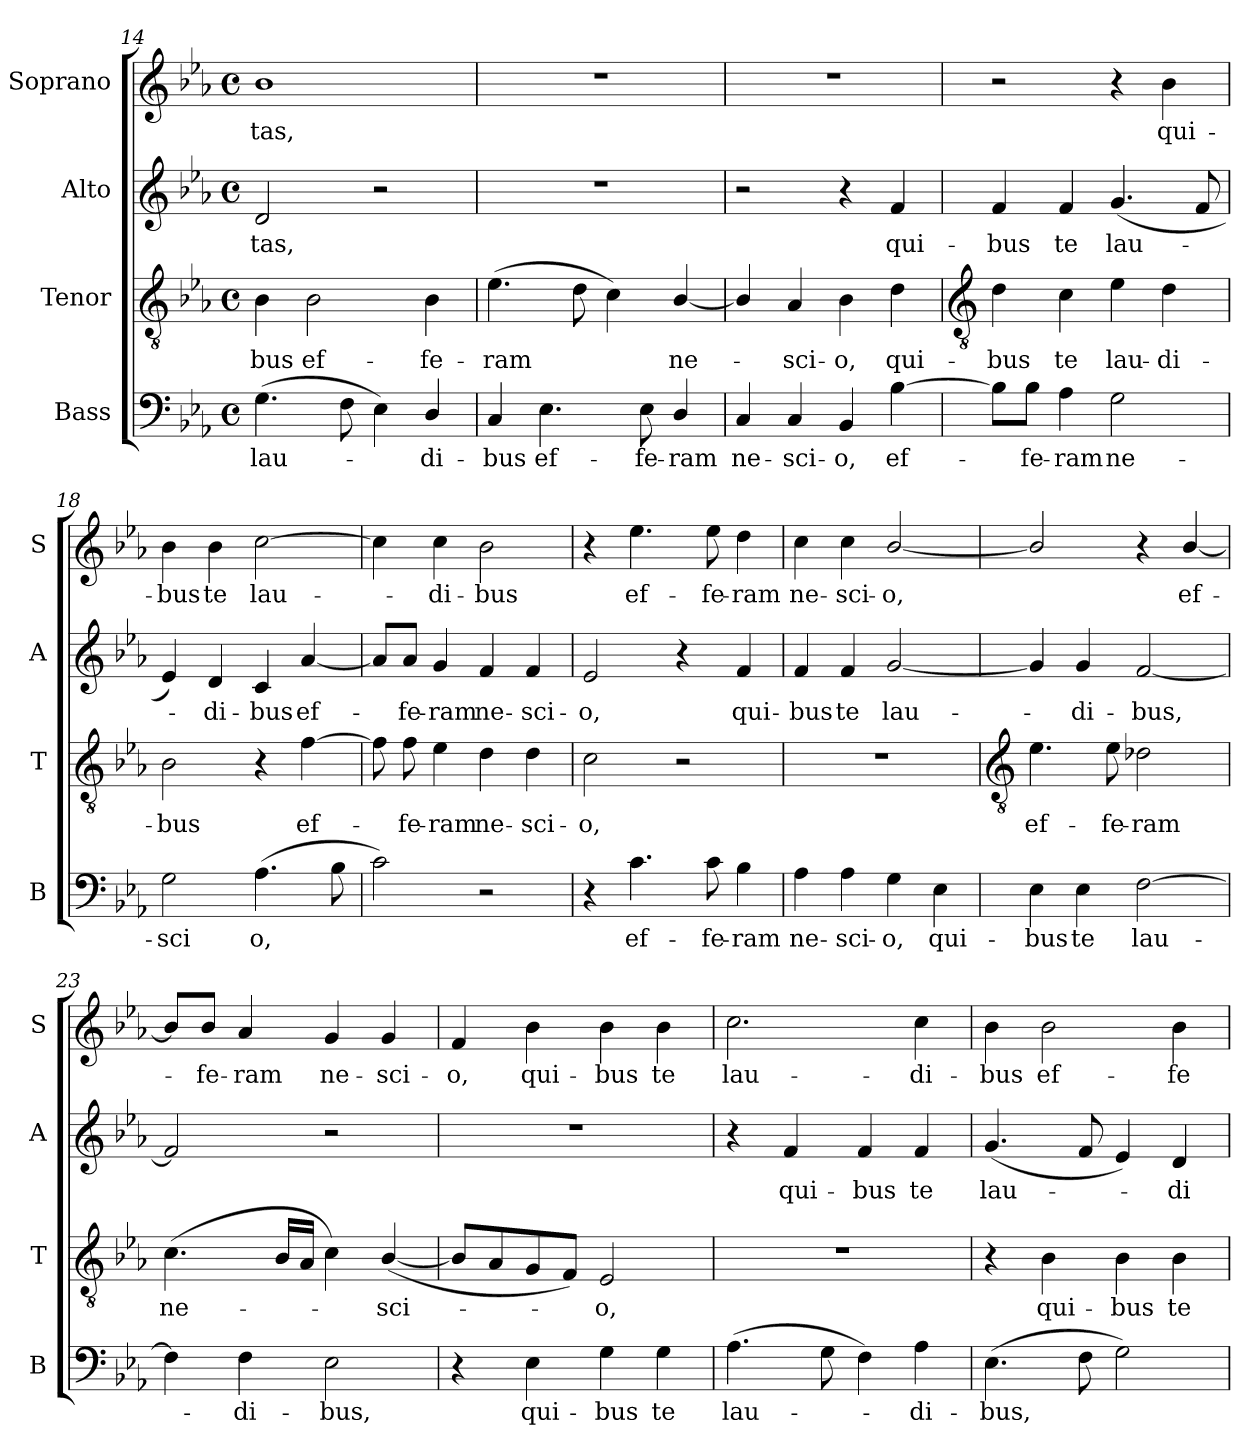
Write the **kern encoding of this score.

**kern	**text	**kern	**text	**kern	**text	**kern	**text
*part4	*part4	*part3	*part3	*part2	*part2	*part1	*part1
*staff4	*staff4	*staff3	*staff3	*staff2	*staff2	*staff1	*staff1
*I"Bass	*	*I"Tenor	*	*I"Alto	*	*I"Soprano	*
*I'B	*	*I'T	*	*I'A	*	*I'S	*
*clefF4	*	*clefGv2	*	*clefG2	*	*clefG2	*
*k[b-e-a-]	*	*k[b-e-a-]	*	*k[b-e-a-]	*	*k[b-e-a-]	*
*E-:	*	*E-:	*	*E-:	*	*E-:	*
*M4/4	*	*M4/4	*	*M4/4	*	*M4/4	*
*met(c)	*	*met(c)	*	*met(c)	*	*met(c)	*
=14	=14	=14	=14	=14	=14	=14	=14
!	!LO:LY:b	!	!LO:LY:b	!	!LO:LY:b	!	!LO:LY:b
(>4.G	lau-	4B-	-bus	2d	-tas,	1b-	-tas,
!	!	!	!LO:LY:b	!	!	!	!
.	.	2B-	ef-	.	.	.	.
8F	.	.	.	.	.	.	.
4E-)	.	.	.	2r	.	.	.
!	!LO:LY:b	!	!LO:LY:b	!	!	!	!
4D/	-di-	4B-	-fe-	.	.	.	.
=15	=15	=15	=15	=15	=15	=15	=15
!	!LO:LY:b	!	!LO:LY:b	!	!	!	!
4C	-bus	(>4.e-	-ram	1r	.	1r	.
!	!LO:LY:b	!	!	!	!	!	!
4.E-	ef-	.	.	.	.	.	.
.	.	8d	.	.	.	.	.
.	.	4c)	.	.	.	.	.
!	!LO:LY:b	!	!	!	!	!	!
8E-	-fe-	.	.	.	.	.	.
!	!LO:LY:b	!	!LO:LY:b	!	!	!	!
4D/	-ram	[4B-/	ne-	.	.	.	.
=16	=16	=16	=16	=16	=16	=16	=16
!	!LO:LY:b	!	!	!	!	!	!
4C	ne-	4B-/]	.	2r	.	1r	.
!	!LO:LY:b	!	!LO:LY:b	!	!	!	!
4C	-sci-	4A-	sci-	.	.	.	.
!	!LO:LY:b	!	!LO:LY:b	!	!	!	!
4BB-	-o,	4B-	-o,	4r	.	.	.
!	!LO:LY:b	!	!LO:LY:b	!	!LO:LY:b	!	!
[4B-\	ef-	4d	qui-	4f	qui-	.	.
!!LO:LB:g=z
=17	=17	=17	=17	=17	=17	=17	=17
*	*	*clefGv2	*	*	*	*	*
!	!	!	!LO:LY:b	!	!LO:LY:b	!	!
8B-\L]	.	4d	-bus	4f	-bus	2r	.
!	!LO:LY:b	!	!	!	!	!	!
8B-\J	fe-	.	.	.	.	.	.
!	!LO:LY:b	!	!LO:LY:b	!	!LO:LY:b	!	!
4A-	-ram	4c	te	4f	te	.	.
!	!LO:LY:b	!	!LO:LY:b	!	!LO:LY:b	!	!
2G	ne-	4e-	lau-	(<4.g	lau-	4r	.
!	!	!	!LO:LY:b	!	!	!	!LO:LY:b
.	.	4d	-di-	.	.	4b-	qui-
.	.	.	.	8f	.	.	.
=18	=18	=18	=18	=18	=18	=18	=18
!	!LO:LY:b	!	!LO:LY:b	!	!	!	!LO:LY:b
2G	-sci	2B-	-bus	4e-)	.	4b-	-bus
!	!	!	!	!	!LO:LY:b	!	!LO:LY:b
.	.	.	.	4d	di-	4b-	te
!	!LO:LY:b	!	!	!	!LO:LY:b	!	!LO:LY:b
(>4.A-	o,	4r	.	4c	-bus	[2cc	lau-
!	!	!	!LO:LY:b	!	!LO:LY:b	!	!
.	.	[4f	ef-	[4a-	ef-	.	.
8B-	.	.	.	.	.	.	.
=19	=19	=19	=19	=19	=19	=19	=19
2c)	.	8f]	.	8a-/L]	.	4cc]	.
!	!	!	!LO:LY:b	!	!LO:LY:b	!	!
.	.	8f	-fe-	8a-/J	fe-	.	.
!	!	!	!LO:LY:b	!	!LO:LY:b	!	!LO:LY:b
.	.	4e-	-ram	4g	-ram	4cc	di-
!	!	!	!LO:LY:b	!	!LO:LY:b	!	!LO:LY:b
2r	.	4d	ne-	4f	ne-	2b-	-bus
!	!	!	!LO:LY:b	!	!LO:LY:b	!	!
.	.	4d	-sci-	4f	-sci-	.	.
=20	=20	=20	=20	=20	=20	=20	=20
!	!	!	!LO:LY:b	!	!LO:LY:b	!	!
4r	.	2c	-o,	2e-	-o,	4r	.
!	!LO:LY:b	!	!	!	!	!	!LO:LY:b
4.c	ef-	.	.	.	.	4.ee-	ef-
.	.	2r	.	4r	.	.	.
!	!LO:LY:b	!	!	!	!	!	!LO:LY:b
8c	-fe-	.	.	.	.	8ee-	-fe-
!	!LO:LY:b	!	!	!	!LO:LY:b	!	!LO:LY:b
4B-\	-ram	.	.	4f	qui-	4dd	-ram
=21	=21	=21	=21	=21	=21	=21	=21
!	!LO:LY:b	!	!	!	!LO:LY:b	!	!LO:LY:b
4A-	ne-	1r	.	4f	-bus	4cc	ne-
!	!LO:LY:b	!	!	!	!LO:LY:b	!	!LO:LY:b
4A-	-sci-	.	.	4f	te	4cc	-sci-
!	!LO:LY:b	!	!	!	!LO:LY:b	!	!LO:LY:b
4G	-o,	.	.	[2g	lau-	[2b-/	-o,
!	!LO:LY:b	!	!	!	!	!	!
4E-	qui-	.	.	.	.	.	.
!!LO:LB:g=z
=22	=22	=22	=22	=22	=22	=22	=22
*	*	*clefGv2	*	*	*	*	*
!	!LO:LY:b	!	!LO:LY:b	!	!	!	!
4E-	-bus	4.e-	ef-	4g]	.	2b-/]	.
!	!LO:LY:b	!	!	!	!LO:LY:b	!	!
4E-	te	.	.	4g	di-	.	.
!	!	!	!LO:LY:b	!	!	!	!
.	.	8e-	-fe-	.	.	.	.
!	!LO:LY:b	!	!LO:LY:b	!	!LO:LY:b	!	!
[2F	lau-	2d-X	-ram	[2f	-bus,	4r	.
!	!	!	!	!	!	!	!LO:LY:b
.	.	.	.	.	.	[4b-/	ef-
=23	=23	=23	=23	=23	=23	=23	=23
!	!	!	!LO:LY:b	!	!	!	!
4F]	.	(>4.c	ne-	2f]	.	8b-/L]	.
!	!	!	!	!	!	!	!LO:LY:b
.	.	.	.	.	.	8b-/J	fe-
!	!LO:LY:b	!	!	!	!	!	!LO:LY:b
4F	di-	.	.	.	.	4a-	-ram
.	.	16B-LL	.	.	.	.	.
.	.	16A-JJ	.	.	.	.	.
!	!LO:LY:b	!	!	!	!	!	!LO:LY:b
2E-	-bus,	4c)	.	2r	.	4g	ne-
!	!	!	!LO:LY:b	!	!	!	!LO:LY:b
.	.	(<[4B-/	sci-	.	.	4g	-sci-
=24	=24	=24	=24	=24	=24	=24	=24
!	!	!	!	!	!	!	!LO:LY:b
4r	.	8B-L]	.	1r	.	4f	-o,
.	.	8A-	.	.	.	.	.
!	!LO:LY:b	!	!	!	!	!	!LO:LY:b
4E-	qui-	8G	.	.	.	4b-	qui-
.	.	8FJ)	.	.	.	.	.
!	!LO:LY:b	!	!LO:LY:b	!	!	!	!LO:LY:b
4G	-bus	2E-	o,	.	.	4b-	-bus
!	!LO:LY:b	!	!	!	!	!	!LO:LY:b
4G	te	.	.	.	.	4b-	te
=25	=25	=25	=25	=25	=25	=25	=25
!	!LO:LY:b	!	!	!	!	!	!LO:LY:b
(>4.A-	lau-	1r	.	4r	.	2.cc	lau-
!	!	!	!	!	!LO:LY:b	!	!
.	.	.	.	4f	qui-	.	.
8G	.	.	.	.	.	.	.
!	!	!	!	!	!LO:LY:b	!	!
4F)	.	.	.	4f	-bus	.	.
!	!LO:LY:b	!	!	!	!LO:LY:b	!	!LO:LY:b
4A-	di-	.	.	4f	te	4cc	-di-
=26	=26	=26	=26	=26	=26	=26	=26
!	!LO:LY:b	!	!	!	!LO:LY:b	!	!LO:LY:b
(>4.E-	-bus,	4r	.	(<4.g	lau-	4b-	-bus
!	!	!	!LO:LY:b	!	!	!	!LO:LY:b
.	.	4B-	qui-	.	.	2b-	ef-
8F	.	.	.	8f	.	.	.
!	!	!	!LO:LY:b	!	!	!	!
2G)	.	4B-	-bus	4e-)	.	.	.
!	!	!	!LO:LY:b	!	!LO:LY:b	!	!LO:LY:b
.	.	4B-	te	4d	di-	4b-	-fe-
=	=	=	=	=	=	=	=
*-	*-	*-	*-	*-	*-	*-	*-
